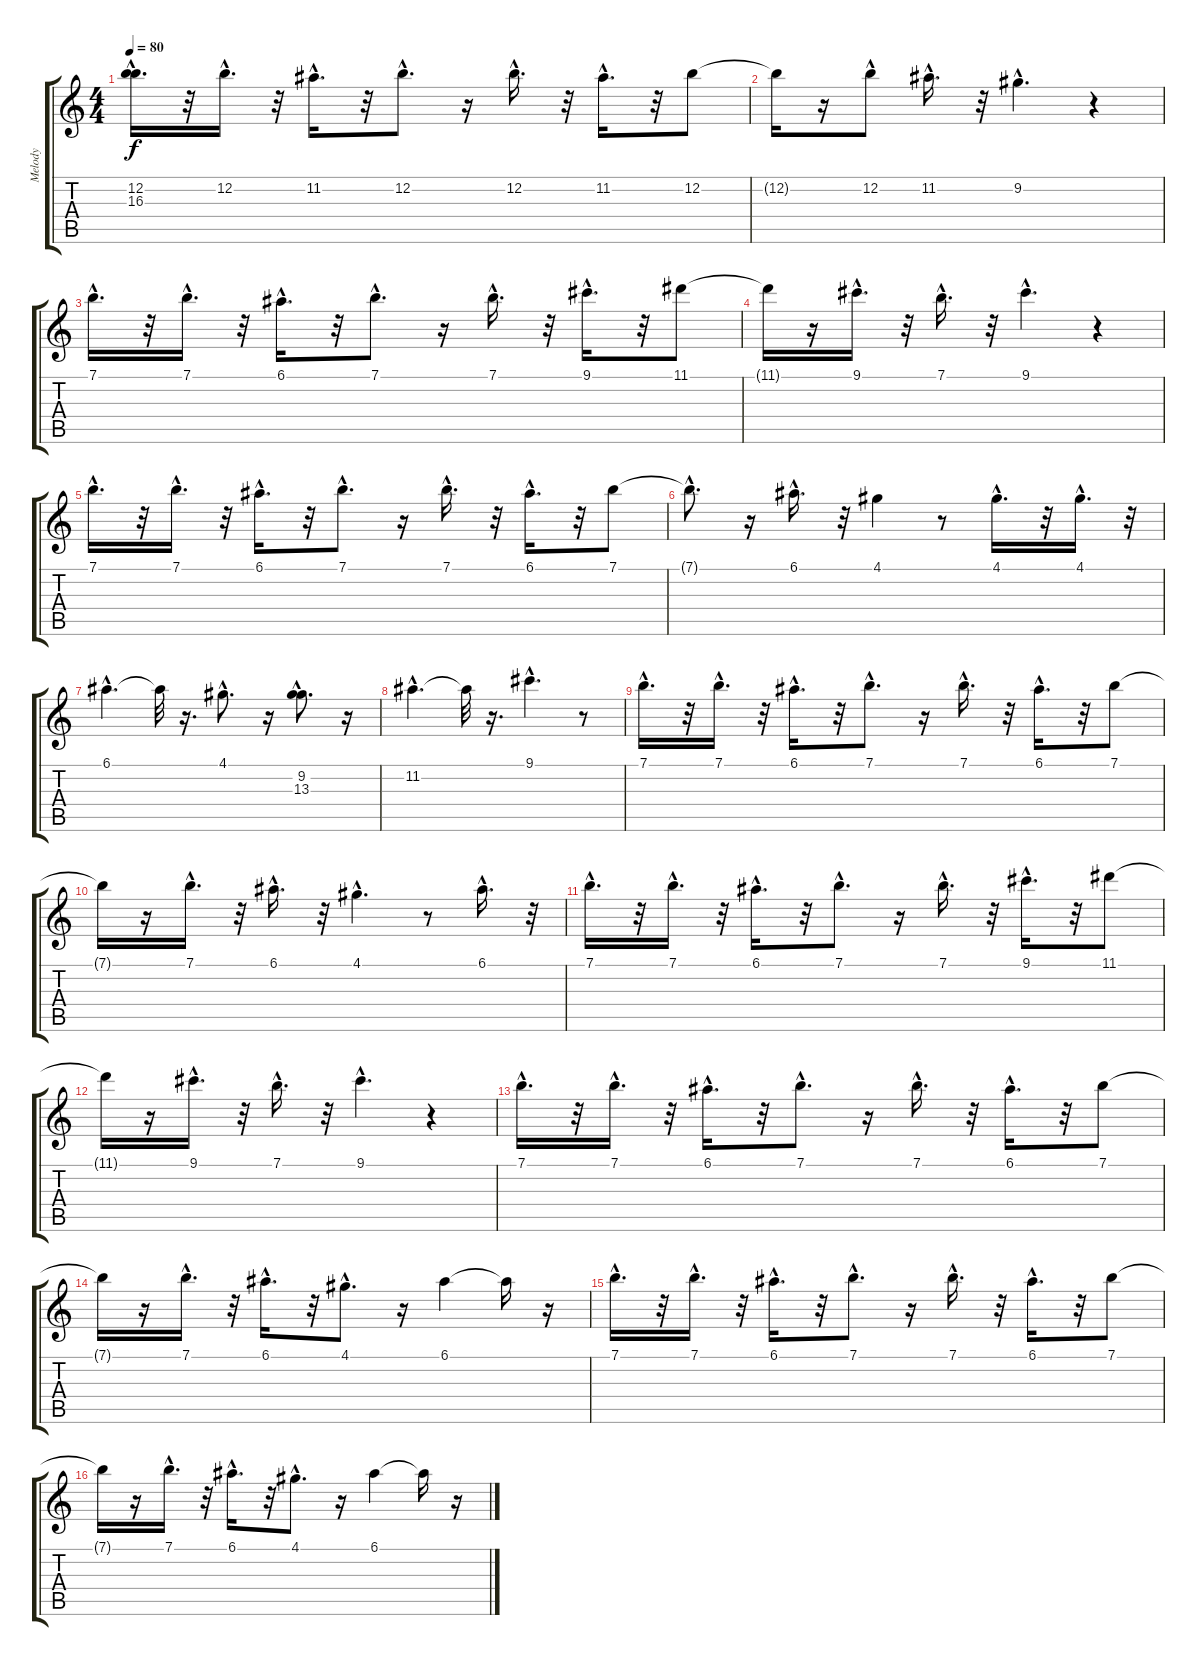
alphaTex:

\track ("Melody " "Melody ") {instrument electricguitarjazz}
\staff {score tabs}
\tuning (E4 B3 G3 D3 A2 E2) {hide}
\ts (4 4)
\tempo 80
\clef g2
\ks c
(12.2{hac} 16.3{hac}).16{d dy f} r.32 12.2{hac}.16{d} r.32 11.2{hac}.16{d} r.32 12.2{hac}.8{d} r.16 12.2{hac}.16{d} r.32 11.2{hac}.16{d} r.32 12.2.8 |
12.2{t}.16 r.16 12.2{hac}.8 11.2{hac}.16{d} r.32 9.2{hac}.4{d} r.4 |
7.1{hac}.16{d} r.32 7.1{hac}.16{d} r.32 6.1{hac}.16{d} r.32 7.1{hac}.8{d} r.16 7.1{hac}.16{d} r.32 9.1{hac}.16{d} r.32 11.1.8 |
11.1{t}.16 r.16 9.1{hac}.16{d} r.32 7.1{hac}.16{d} r.32 9.1{hac}.4{d} r.4 |
7.1{hac}.16{d} r.32 7.1{hac}.16{d} r.32 6.1{hac}.16{d} r.32 7.1{hac}.8{d} r.16 7.1{hac}.16{d} r.32 6.1{hac}.16{d} r.32 7.1.8 |
7.1{hac t}.8{d} r.16 6.1{hac}.16{d} r.32 4.1.4 r.8 4.1{hac}.16{d} r.32 4.1{hac}.16{d} r.32 |
6.1{hac}.4{d} 6.1{t}.32 r.16{d} 4.1{hac}.8{d} r.16 (9.2{hac} 13.3{hac}).8{d} r.16 |
11.2{hac}.4{d} 11.2{t}.32 r.16{d} 9.1{hac}.4{d} r.8 |
7.1{hac}.16{d} r.32 7.1{hac}.16{d} r.32 6.1{hac}.16{d} r.32 7.1{hac}.8{d} r.16 7.1{hac}.16{d} r.32 6.1{hac}.16{d} r.32 7.1.8 |
7.1{t}.16 r.16 7.1{hac}.16{d} r.32 6.1{hac}.16{d} r.32 4.1{hac}.4{d} r.8 6.1{hac}.16{d} r.32 |
7.1{hac}.16{d} r.32 7.1{hac}.16{d} r.32 6.1{hac}.16{d} r.32 7.1{hac}.8{d} r.16 7.1{hac}.16{d} r.32 9.1{hac}.16{d} r.32 11.1.8 |
11.1{t}.16 r.16 9.1{hac}.16{d} r.32 7.1{hac}.16{d} r.32 9.1{hac}.4{d} r.4 |
7.1{hac}.16{d} r.32 7.1{hac}.16{d} r.32 6.1{hac}.16{d} r.32 7.1{hac}.8{d} r.16 7.1{hac}.16{d} r.32 6.1{hac}.16{d} r.32 7.1.8 |
7.1{t}.16 r.16 7.1{hac}.16{d} r.32 6.1{hac}.16{d} r.32 4.1{hac}.8{d} r.16 6.1.4 6.1{t}.16 r.16 |
7.1{hac}.16{d} r.32 7.1{hac}.16{d} r.32 6.1{hac}.16{d} r.32 7.1{hac}.8{d} r.16 7.1{hac}.16{d} r.32 6.1{hac}.16{d} r.32 7.1.8 |
7.1{t}.16 r.16 7.1{hac}.16{d} r.32 6.1{hac}.16{d} r.32 4.1{hac}.8{d} r.16 6.1.4 6.1{t}.16 r.16
